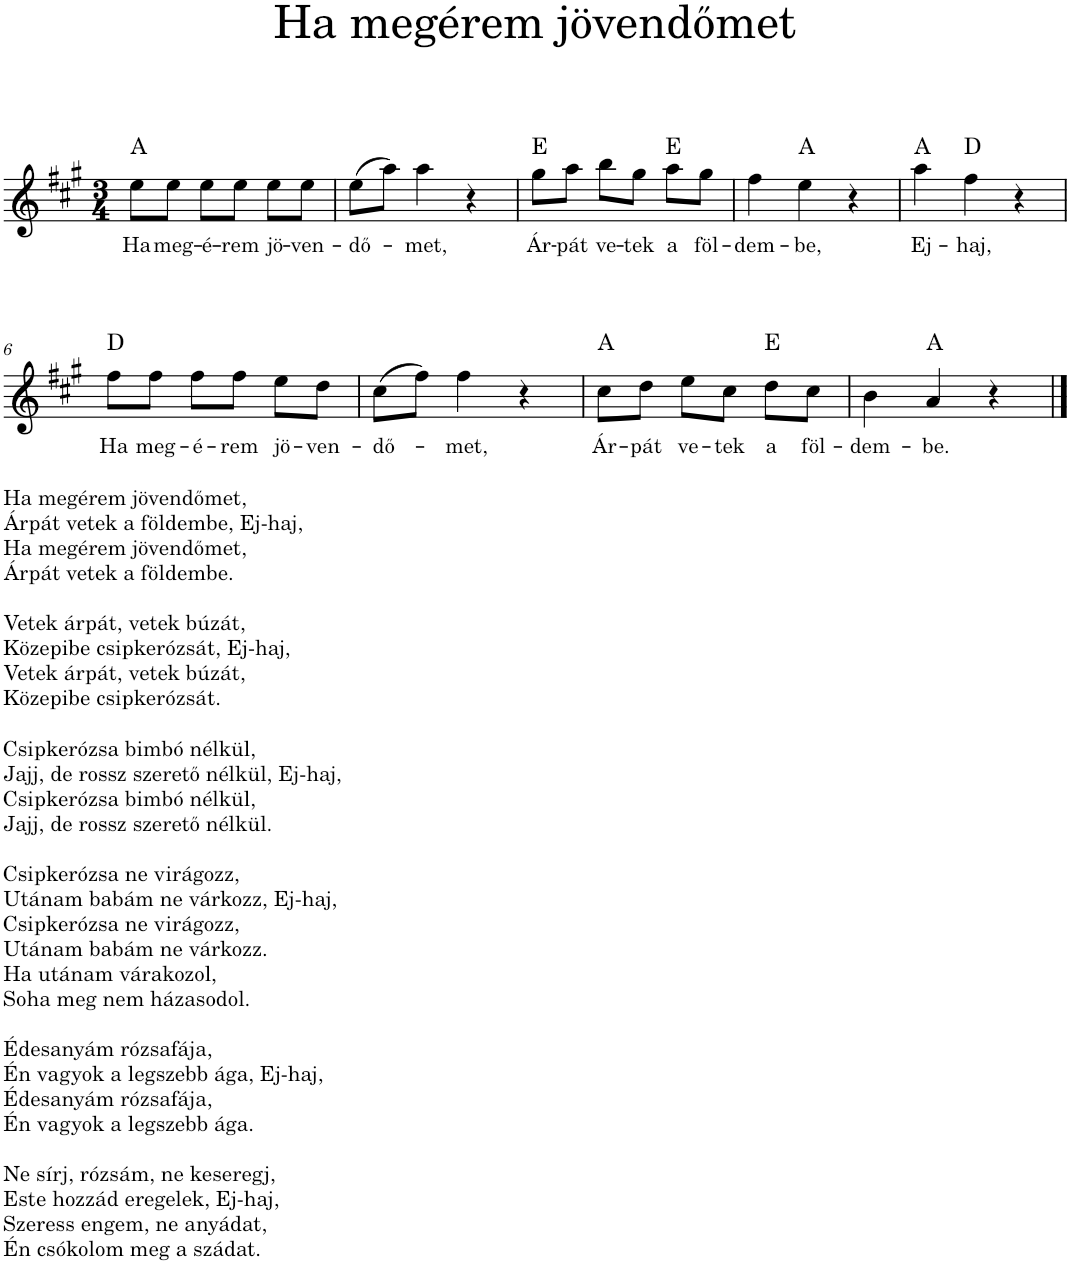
**kern	**text	**harte
*part1	*part1	*part1
*staff1	*staff1	*
*I"Piano	*	*
*I'Pno.	*	*
*clefG2	*	*
*k[f#c#g#]	*	*
*M3/4	*	*
=1	=1	=1
!	!LO:LY:b	!
8ee\L	Ha	A:maj
!	!LO:LY:b	!
8ee\J	meg-	.
!	!LO:LY:b	!
8ee\L	-é-	.
!	!LO:LY:b	!
8ee\J	-rem	.
!	!LO:LY:b	!
8ee\L	jö-	.
!	!LO:LY:b	!
8ee\J	-ven-	.
=2	=2	=2
!	!LO:LY:b	!
(8ee\L	-dő-	.
8aa\J)	.	.
!	!LO:LY:b	!
4aa\	-met,	.
4r	.	.
=3	=3	=3
!	!LO:LY:b	!
8gg#\L	Ár-	E:maj
!	!LO:LY:b	!
8aa\J	-pát	.
!	!LO:LY:b	!
8bb\L	ve-	.
!	!LO:LY:b	!
8gg#\J	-tek	.
!	!LO:LY:b	!
8aa\L	a	E:maj
!	!LO:LY:b	!
8gg#\J	föl-	.
=4	=4	=4
!	!LO:LY:b	!
4ff#\	-dem-	.
!	!LO:LY:b	!
4ee\	-be,	A:maj
4r	.	.
=5	=5	=5
!	!LO:LY:b	!
4aa\	Ej-	A:maj
!	!LO:LY:b	!
4ff#\	-haj,	D:maj
4r	.	.
!!LO:LB:g=z
=6	=6	=6
!LO:TX:b:t=Ha megérem jövendőmet,	!	!
!LO:TX:b:t=Árpát vetek a földembe, Ej-haj,	!	!
!LO:TX:b:t=Ha megérem jövendőmet,	!	!
!LO:TX:b:t=Árpát vetek a földembe.	!	!
!LO:TX:b:t=Vetek árpát, vetek búzát,	!	!
!LO:TX:b:t=Közepibe csipkerózsát, Ej-haj,	!	!
!LO:TX:b:t=Vetek árpát, vetek búzát,	!	!
!LO:TX:b:t=Közepibe csipkerózsát.	!	!
!LO:TX:b:t=Csipkerózsa bimbó nélkül,	!	!
!LO:TX:b:t=Jajj, de rossz szerető nélkül, Ej-haj,	!	!
!LO:TX:b:t=Csipkerózsa bimbó nélkül,	!	!
!LO:TX:b:t=Jajj, de rossz szerető nélkül.	!	!
!LO:TX:b:t=Csipkerózsa ne virágozz,	!	!
!LO:TX:b:t=Utánam babám ne várkozz, Ej-haj,	!	!
!LO:TX:b:t=Csipkerózsa ne virágozz,	!	!
!LO:TX:b:t=Utánam babám ne várkozz.	!	!
!LO:TX:b:t=Ha utánam várakozol,	!	!
!LO:TX:b:t=Soha meg nem házasodol.	!	!
!LO:TX:b:t=Édesanyám rózsafája,	!	!
!LO:TX:b:t=Én vagyok a legszebb ága, Ej-haj,	!	!
!LO:TX:b:t=Édesanyám rózsafája,	!	!
!LO:TX:b:t=Én vagyok a legszebb ága.	!	!
!LO:TX:b:t=Ne sírj, rózsám, ne keseregj,	!	!
!LO:TX:b:t=Este hozzád eregelek, Ej-haj,	!	!
!LO:TX:b:t=Szeress engem, ne anyádat,	!	!
!LO:TX:b:t=Én csókolom meg a szádat.	!	!
!	!LO:LY:b	!
8ff#\L	Ha	D:maj
!	!LO:LY:b	!
8ff#\J	meg-	.
!	!LO:LY:b	!
8ff#\L	-é-	.
!	!LO:LY:b	!
8ff#\J	-rem	.
!	!LO:LY:b	!
8ee\L	jö-	.
!	!LO:LY:b	!
8dd\J	-ven-	.
=7	=7	=7
!	!LO:LY:b	!
(8cc#\L	-dő-	.
8ff#\J)	.	.
!	!LO:LY:b	!
4ff#\	-met,	.
4r	.	.
=8	=8	=8
!	!LO:LY:b	!
8cc#\L	Ár-	A:maj
!	!LO:LY:b	!
8dd\J	-pát	.
!	!LO:LY:b	!
8ee\L	ve-	.
!	!LO:LY:b	!
8cc#\J	-tek	.
!	!LO:LY:b	!
8dd\L	a	E:maj
!	!LO:LY:b	!
8cc#\J	föl-	.
=9	=9	=9
!	!LO:LY:b	!
4b\	-dem-	.
!	!LO:LY:b	!
4a/	-be.	A:maj
4r	.	.
==	==	==
*-	*-	*-
